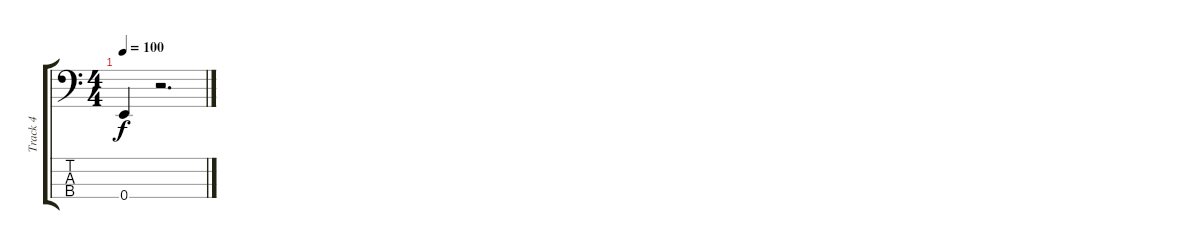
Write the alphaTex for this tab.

\track ("Track 4" "Track 4") {instrument electricbassfinger}
\staff {score tabs}
\tuning (G2 D2 A1 E1) {hide}
\ts (4 4)
\tempo 100
\clef f4
\ks c
0.4.4{dy f} r.2{d}
